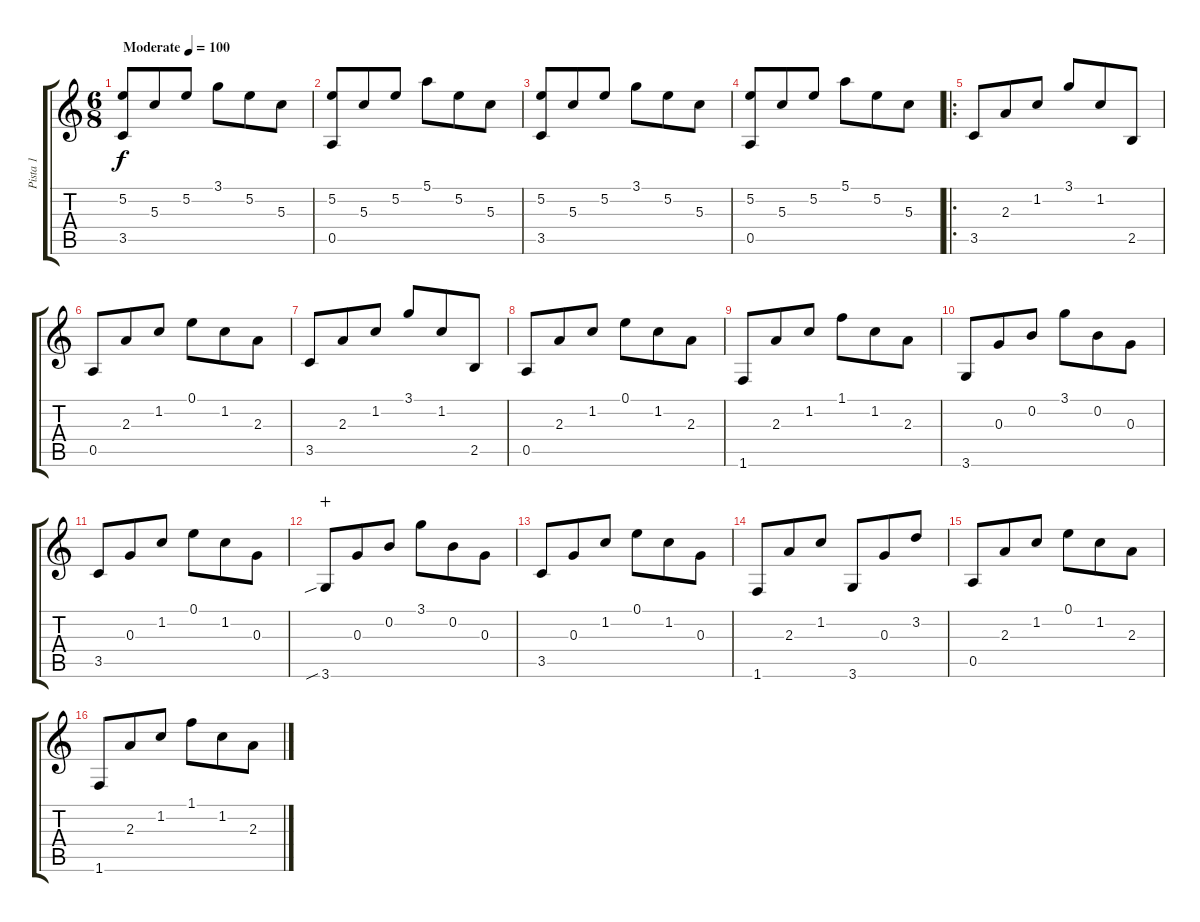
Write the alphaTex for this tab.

\track ("Pista 1" "Pista 1") {instrument acousticguitarnylon}
\staff {score tabs}
\tuning (E4 B3 G3 D3 A2 E2) {hide}
\ts (6 8)
\tempo (100 "Moderate")
\clef g2
\ks c
(5.2 3.5).8{dy f instrument acousticguitarnylon} 5.3.8 5.2.8 3.1.8 5.2.8 5.3.8 |
(5.2 0.5).8 5.3.8 5.2.8 5.1.8 5.2.8 5.3.8 |
(5.2 3.5).8 5.3.8 5.2.8 3.1.8 5.2.8 5.3.8 |
(5.2 0.5).8 5.3.8 5.2.8 5.1.8 5.2.8 5.3.8 |
\ro
3.5.8 2.3.8 1.2.8 3.1.8 1.2.8 2.5.8 |
0.5.8 2.3.8 1.2.8 0.1.8 1.2.8 2.3.8 |
3.5.8 2.3.8 1.2.8 3.1.8 1.2.8 2.5.8 |
0.5.8 2.3.8 1.2.8 0.1.8 1.2.8 2.3.8 |
1.6.8 2.3.8 1.2.8 1.1.8 1.2.8 2.3.8 |
3.6.8 0.3.8 0.2.8 3.1.8 0.2.8 0.3.8 |
3.5.8 0.3.8 1.2.8 0.1.8 1.2.8 0.3.8 |
3.6{sib}.8{wahc} 0.3.8 0.2.8 3.1.8 0.2.8 0.3.8 |
3.5.8 0.3.8 1.2.8 0.1.8 1.2.8 0.3.8 |
1.6.8 2.3.8 1.2.8 3.6.8 0.3.8 3.2.8 |
0.5.8 2.3.8 1.2.8 0.1.8 1.2.8 2.3.8 |
1.6.8 2.3.8 1.2.8 1.1.8 1.2.8 2.3.8
